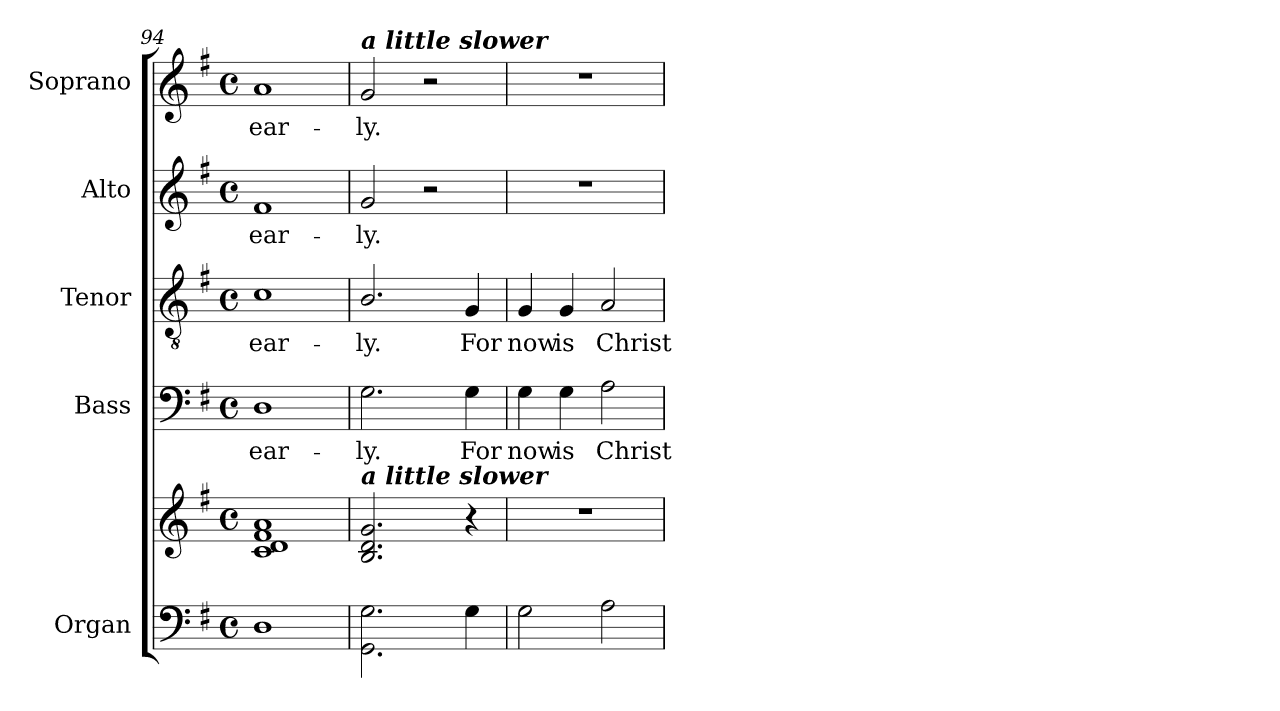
**kern	**kern	**kern	**text	**kern	**text	**kern	**text	**kern	**text
*part5	*part5	*part4	*part4	*part3	*part3	*part2	*part2	*part1	*part1
*staff6	*staff5	*staff4	*staff4	*staff3	*staff3	*staff2	*staff2	*staff1	*staff1
*I"Organ	*	*I"Bass	*	*I"Tenor	*	*I"Alto	*	*I"Soprano	*
*	*	*I'B	*	*I'T	*	*I'A	*	*I'S	*
*clefF4	*clefG2	*clefF4	*	*clefGv2	*	*clefG2	*	*clefG2	*
*k[f#]	*k[f#]	*k[f#]	*	*k[f#]	*	*k[f#]	*	*k[f#]	*
*G:	*G:	*G:	*	*G:	*	*G:	*	*G:	*
*M4/4	*M4/4	*M4/4	*	*M4/4	*	*M4/4	*	*M4/4	*
*met(c)	*met(c)	*met(c)	*	*met(c)	*	*met(c)	*	*met(c)	*
=94	=94	=94	=94	=94	=94	=94	=94	=94	=94
*^	*	*	*	*	*	*	*	*	*
!	!	!	!	!LO:LY:b	!	!LO:LY:b	!	!LO:LY:b	!	!LO:LY:b
1ryy	1D\	1c 1d 1f# 1a	1D	ear-	1c	ear-	1f#	ear-	1a	ear-
=95	=95	=95	=95	=95	=95	=95	=95	=95	=95	=95
!	!	!	!	!	!	!	!	!	!LO:TX:a:Bi:t=a little slower	!
!	!	!LO:TX:a:Bi:t=a little slower	!	!	!	!	!	!	!	!
!	!	!	!	!LO:LY:b	!	!LO:LY:b	!	!LO:LY:b	!	!LO:LY:b
1ryy	2.GG\ 2.G\	2.B 2.d 2.g	2.G	-ly.	2.B/	-ly.	2g	-ly.	2g	-ly.
.	.	.	.	.	.	.	2r	.	2r	.
!	!	!	!	!LO:LY:b	!	!LO:LY:b	!	!	!	!
.	4G\	4r	4G	For	4G	For	.	.	.	.
=96	=96	=96	=96	=96	=96	=96	=96	=96	=96	=96
!	!	!	!	!LO:LY:b	!	!LO:LY:b	!	!	!	!
1ryy	2G\	1r	4G	now	4G	now	1r	.	1r	.
!	!	!	!	!LO:LY:b	!	!LO:LY:b	!	!	!	!
.	.	.	4G	is	4G	is	.	.	.	.
!	!	!	!	!LO:LY:b	!	!LO:LY:b	!	!	!	!
.	2A\	.	2A	Christ	2A	Christ	.	.	.	.
*v	*v	*	*	*	*	*	*	*	*	*
=	=	=	=	=	=	=	=	=	=
*-	*-	*-	*-	*-	*-	*-	*-	*-	*-
